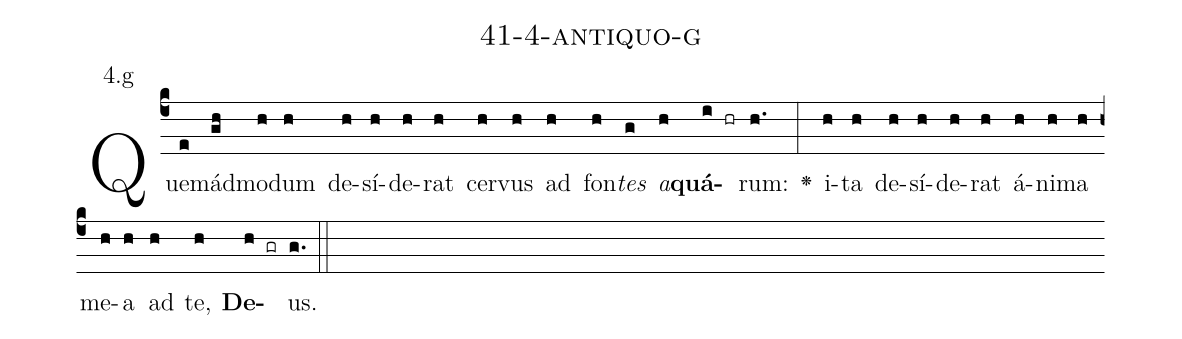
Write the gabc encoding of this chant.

name: 41-4-antiquo-g;
annotation: 4.g;
%%
(c4)Quem(e)ád(gh)mo(h)dum(h) de(h)sí(h)de(h)rat(h) cer(h)vus(h) ad(h) fon(h)<i>tes</i>(g) <i>a</i>(h)<b>quá</b>(i hr)rum:(h.) <v>\greheightstar</v>(:) i(h)ta(h) de(h)sí(h)de(h)rat(h) á(h)ni(h)ma(h) me(h)a(h) ad(h) te,(h) <b>De</b>(h gr)us.(g.) (::)


%E(h) u(h) o(h) u(h) a(h) e.(g.) (::)
